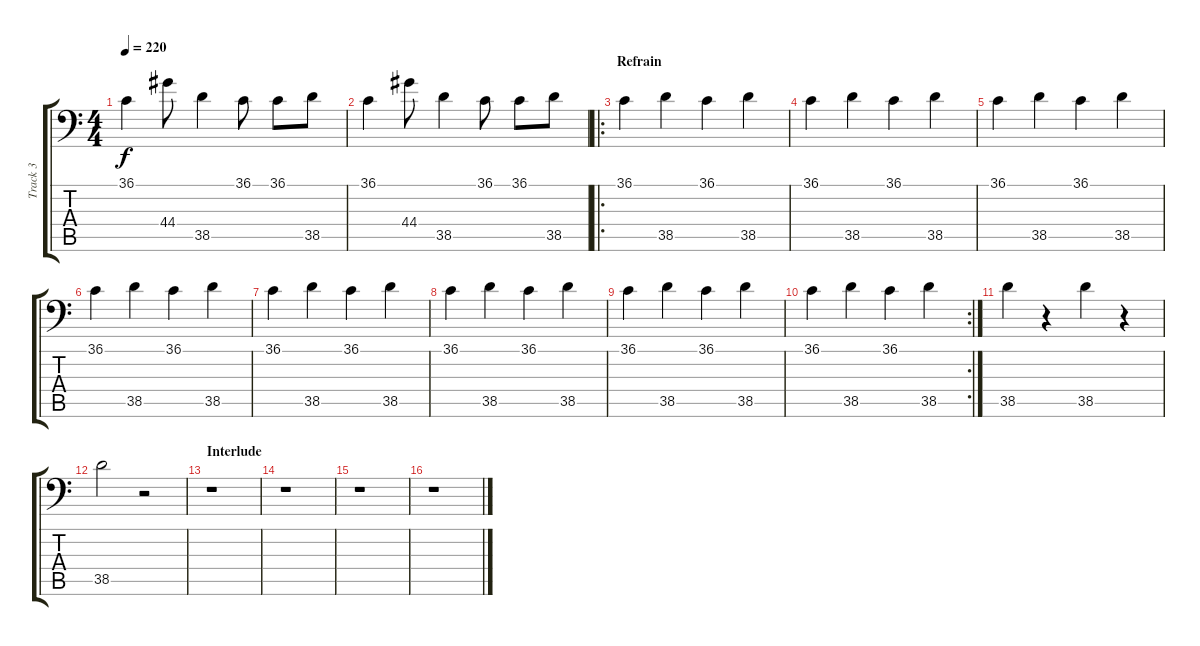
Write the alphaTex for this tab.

\track ("Track 3" "Track 3") {instrument acousticgrandpiano}
\staff {score tabs}
\tuning (C-1 C-1 C-1 C-1 C-1 C-1) {hide}
\ts (4 4)
\tempo 220
\clef f4
\ks c
36.1.4{dy f} 44.4.8 38.5.4 36.1.8 36.1.8 38.5.8 |
36.1.4 44.4.8 38.5.4 36.1.8 36.1.8 38.5.8 |
\ro
\section ("" "Refrain")
36.1.4 38.5.4 36.1.4 38.5.4 |
36.1.4 38.5.4 36.1.4 38.5.4 |
36.1.4 38.5.4 36.1.4 38.5.4 |
36.1.4 38.5.4 36.1.4 38.5.4 |
36.1.4 38.5.4 36.1.4 38.5.4 |
36.1.4 38.5.4 36.1.4 38.5.4 |
36.1.4 38.5.4 36.1.4 38.5.4 |
\rc 2
36.1.4 38.5.4 36.1.4 38.5.4 |
38.5.4 r.4 38.5.4 r.4 |
38.5.2 r.2 |
\section ("" "Interlude")
r.1 |
r.1 |
r.1 |
r.1
